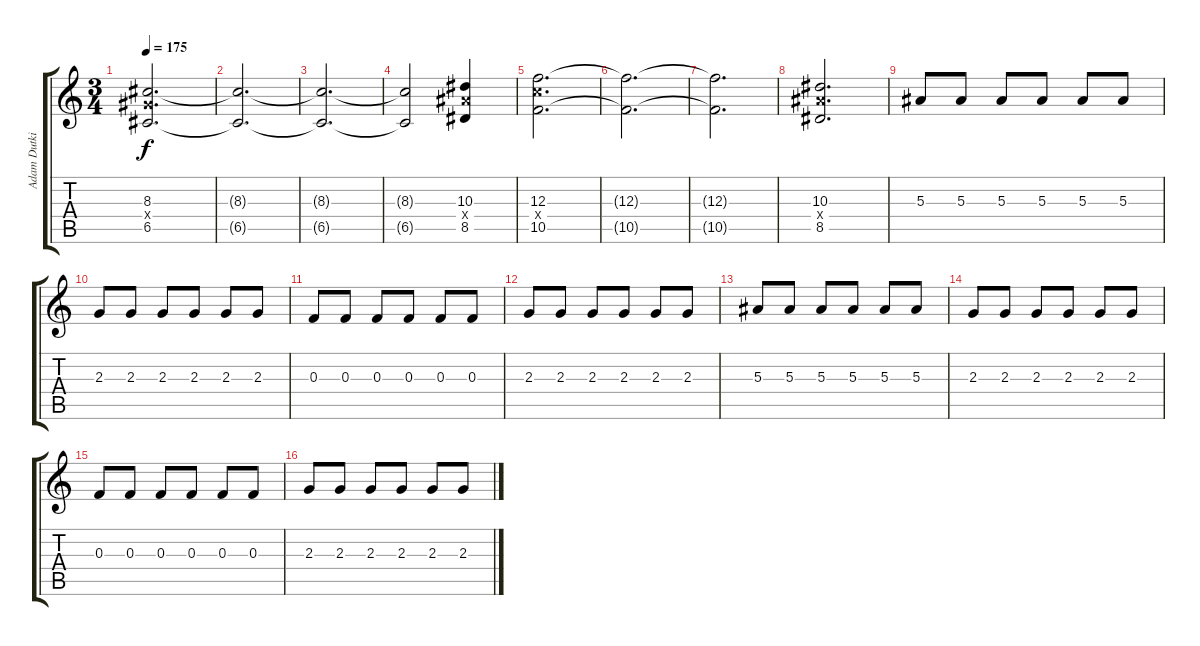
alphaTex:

\track ("Adam Dutkiewicz" "Adam Dutki") {instrument distortionguitar}
\staff {score tabs}
\tuning (D4 A3 F3 C3 G2 C2) {hide}
\ts (3 4)
\tempo 175
\clef g2
\ks c
(8.3 8.4{x} 6.5).2{d dy f} |
(8.3{t} 6.5{t}).2{d} |
(8.3{t} 6.5{t}).2{d} |
(8.3{t} 6.5{t}).2 (10.3 10.4{x} 8.5).4 |
(12.3 12.4{x} 10.5).2{d} |
(12.3{t} 10.5{t}).2{d} |
(12.3{t} 10.5{t}).2{d} |
(10.3 10.4{x} 8.5).2{d} |
5.3.8 5.3.8 5.3.8 5.3.8 5.3.8 5.3.8 |
2.3.8 2.3.8 2.3.8 2.3.8 2.3.8 2.3.8 |
0.3.8 0.3.8 0.3.8 0.3.8 0.3.8 0.3.8 |
2.3.8 2.3.8 2.3.8 2.3.8 2.3.8 2.3.8 |
5.3.8 5.3.8 5.3.8 5.3.8 5.3.8 5.3.8 |
2.3.8 2.3.8 2.3.8 2.3.8 2.3.8 2.3.8 |
0.3.8 0.3.8 0.3.8 0.3.8 0.3.8 0.3.8 |
2.3.8 2.3.8 2.3.8 2.3.8 2.3.8 2.3.8
